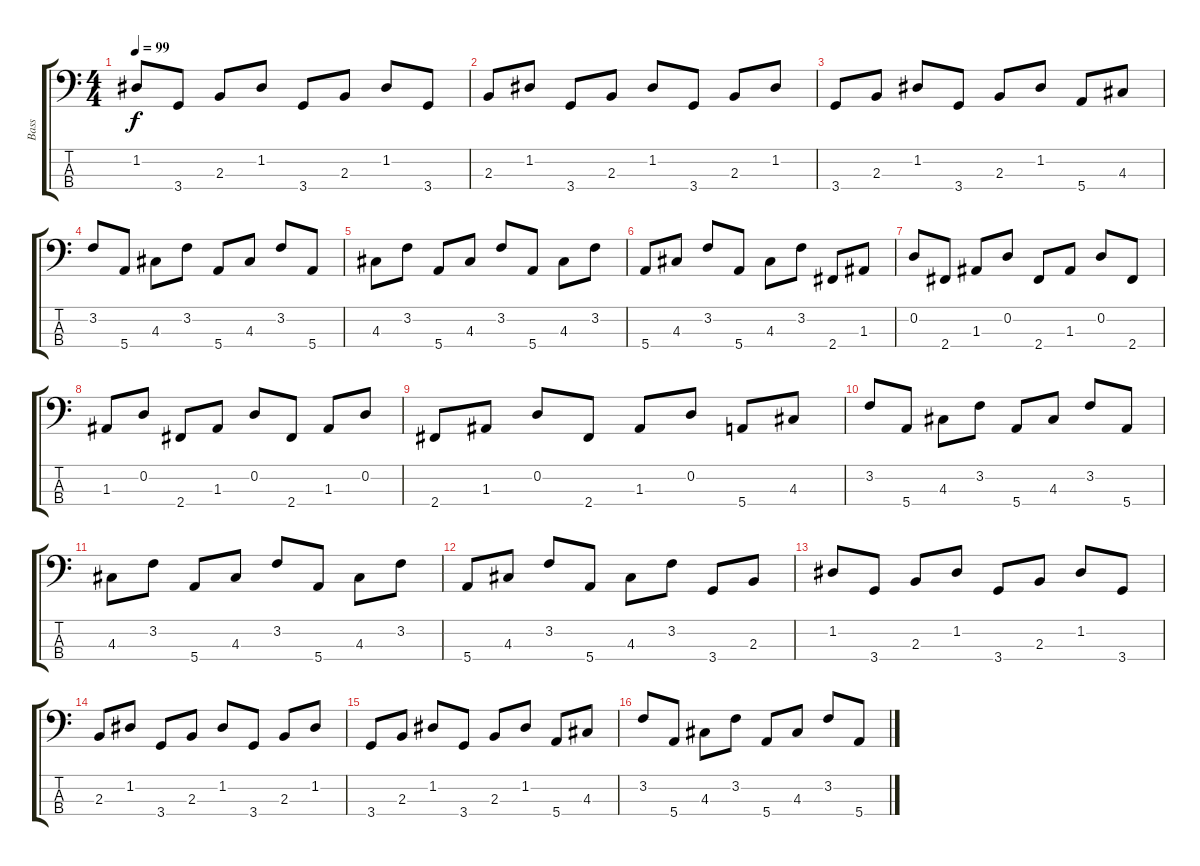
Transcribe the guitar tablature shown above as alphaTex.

\track ("Bass" "Bass") {instrument electricbassfinger}
\staff {score tabs}
\tuning (G2 D2 A1 E1) {hide}
\ts (4 4)
\tempo 99
\clef f4
\ks c
1.2.8{dy f} 3.4.8 2.3.8 1.2.8 3.4.8 2.3.8 1.2.8 3.4.8 |
2.3.8 1.2.8 3.4.8 2.3.8 1.2.8 3.4.8 2.3.8 1.2.8 |
3.4.8 2.3.8 1.2.8 3.4.8 2.3.8 1.2.8 5.4.8 4.3.8 |
3.2.8 5.4.8 4.3.8 3.2.8 5.4.8 4.3.8 3.2.8 5.4.8 |
4.3.8 3.2.8 5.4.8 4.3.8 3.2.8 5.4.8 4.3.8 3.2.8 |
5.4.8 4.3.8 3.2.8 5.4.8 4.3.8 3.2.8 2.4.8 1.3.8 |
0.2.8 2.4.8 1.3.8 0.2.8 2.4.8 1.3.8 0.2.8 2.4.8 |
1.3.8 0.2.8 2.4.8 1.3.8 0.2.8 2.4.8 1.3.8 0.2.8 |
2.4.8 1.3.8 0.2.8 2.4.8 1.3.8 0.2.8 5.4.8 4.3.8 |
3.2.8 5.4.8 4.3.8 3.2.8 5.4.8 4.3.8 3.2.8 5.4.8 |
4.3.8 3.2.8 5.4.8 4.3.8 3.2.8 5.4.8 4.3.8 3.2.8 |
5.4.8 4.3.8 3.2.8 5.4.8 4.3.8 3.2.8 3.4.8 2.3.8 |
1.2.8 3.4.8 2.3.8 1.2.8 3.4.8 2.3.8 1.2.8 3.4.8 |
2.3.8 1.2.8 3.4.8 2.3.8 1.2.8 3.4.8 2.3.8 1.2.8 |
3.4.8 2.3.8 1.2.8 3.4.8 2.3.8 1.2.8 5.4.8 4.3.8 |
3.2.8 5.4.8 4.3.8 3.2.8 5.4.8 4.3.8 3.2.8 5.4.8
